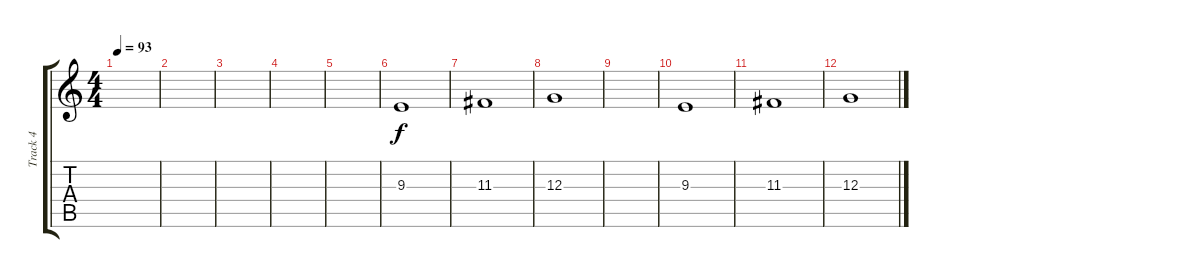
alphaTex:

\track ("Track 4" "Track 4") {instrument stringensemble1}
\staff {score tabs}
\tuning (E4 B3 G3 D3 A2 D2) {hide}
\ts (4 4)
\tempo 93
\clef g2
\ks c
|
|
|
|
|
9.3.1 |
11.3.1 |
12.3.1 |
|
9.3.1 |
11.3.1 |
12.3.1
